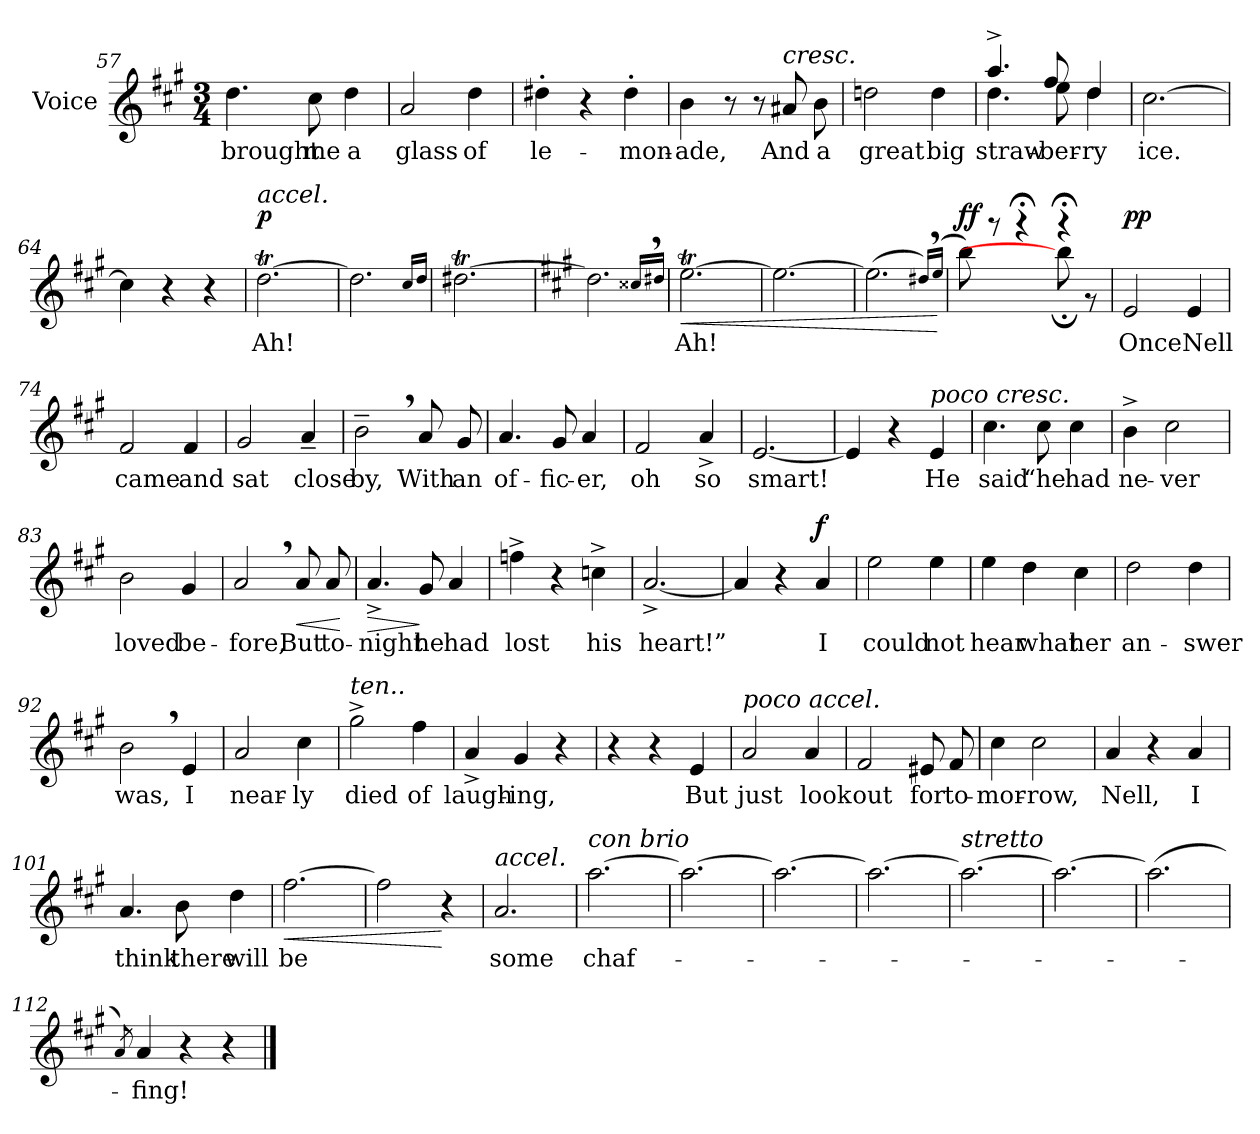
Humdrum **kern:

**kern	**text	**dynam
*part1	*part1	*part1
*staff1	*staff1	*staff1
*I"Voice	*	*
!!LO:LB:g=z
*clefG2	*	*
*k[f#c#g#]	*	*
*M3/4	*	*
=57	=57	=57
!	!LO:LY:b	!
4.dd\	brought	.
!	!LO:LY:b	!
8cc#\	me	.
!	!LO:LY:b	!
4dd\	a	.
=58	=58	=58
!	!LO:LY:b	!
2a/	glass	.
!	!LO:LY:b	!
4dd\	of	.
=59	=59	=59
!	!LO:LY:b	!
4dd#X'\	le-	.
4r	.	.
!	!LO:LY:b	!
4dd#'\	-mon-	.
=60	=60	=60
!	!LO:LY:b	!
4b\	-ade,	.
8r	.	.
8r	.	.
!LO:TX:a:i:t=cresc.	!	!
!	!LO:LY:b	!
8a#X/	And	.
!	!LO:LY:b	!
8b\	a	.
=61	=61	=61
!	!LO:LY:b	!
2ddni\	great	.
!	!LO:LY:b	!
4dd\	big	.
!!LO:PB:g=z
=62	=62	=62
!	!LO:LY:b	!
*^	*	*
4.aa^/	4.dd\	straw-	.
!	!	!LO:LY:b	!
8ff#/	8ee\	-ber-	.
!	!	!LO:LY:b	!
4dd/	4dd\	-ry	.
=63	=63	=63	=63
!	!	!LO:LY:b	!
*v	*v	*	*
[2.cc#\	ice.	.
=64	=64	=64
4cc#\]	.	.
4r	.	.
4r	.	.
=65	=65	=65
!LO:TX:a:i:t=accel.	!	!
!	!LO:LY:b	!LO:DY:a
[2.ddT\	Ah!	p
=66	=66	=66
2.ddTTT\]	.	.
16qcc#/LL	.	.
16qdd/JJ	.	.
=67	=67	=67
[2.dd#Xt\	.	.
!!LO:LB:g=z
=68	=68	=68
*k[f#c#g#]	*	*
2.dd#TTT,\]	.	.
16qcc##X/LL	.	.
16qdd#X/JJ	.	.
=69	=69	=69
!	!LO:LY:b	!LO:HP:b
[2.eeT\	Ah!	<
=70	=70	=70
2.ee\_	.	.
=71	=71	=71
(>2.eeTTT,\]	.	.
16qdd#X/LL)	.	.
(<16qee/JJ	.	.
.	.	[
=72	=72	=72
*^	*	*
!	!	!	!LO:DY:b
8bb\)	[2bb;\yy	.	ff
8r	.	.	.
4r;<	.	.	.
4r;<	8bb;\]	.	.
.	8r	.	.
!!LO:LB:g=z	!!
=73	=73	=73	=73
!LO:TX:a:B:t=Tempo 1	!	!	!
!	!	!LO:LY:b	!LO:DY:a
*v	*v	*	*
2e/	Once	pp
!	!LO:LY:b	!
4e/	Nell	.
=74	=74	=74
!	!LO:LY:b	!
2f#/	came	.
!	!LO:LY:b	!
4f#/	and	.
=75	=75	=75
!	!LO:LY:b	!
2g#/	sat	.
!	!LO:LY:b	!
4a~/	close	.
=76	=76	=76
!	!LO:LY:b	!
2b~,\	by,	.
!	!LO:LY:b	!
8a/	With	.
!	!LO:LY:b	!
8g#/	an	.
=77	=77	=77
!	!LO:LY:b	!
4.a/	of-	.
!	!LO:LY:b	!
8g#/	-fic-	.
!	!LO:LY:b	!
4a/	-er,	.
!!LO:LB:g=z
=78	=78	=78
!	!LO:LY:b	!
2f#/	oh	.
!	!LO:LY:b	!
4a^/	so	.
=79	=79	=79
!	!LO:LY:b	!
[2.e/	smart!	.
=80	=80	=80
4e/]	.	.
4r	.	.
!LO:TX:a:i:t=poco cresc.	!	!
!	!LO:LY:b	!
4e/	He	.
=81	=81	=81
!	!LO:LY:b	!
4.cc#\	said	.
!	!LO:LY:b	!
8cc#\	“he	.
!	!LO:LY:b	!
4cc#\	had	.
=82	=82	=82
!	!LO:LY:b	!
4b^\	ne-	.
!	!LO:LY:b	!
2cc#\	-ver	.
!!LO:LB:g=z
=83	=83	=83
!	!LO:LY:b	!
2b\	loved	.
!	!LO:LY:b	!
4g#/	be-	.
=84	=84	=84
!	!LO:LY:b	!
2a,/	-fore,	.
!	!LO:LY:b	!LO:HP:b
8a/	But	<
!	!LO:LY:b	!
8a/	to-	.
.	.	[
=85	=85	=85
!	!LO:LY:b	!LO:HP:b
4.a^/	-night	>
!	!LO:LY:b	!
8g#/	he	]
!	!LO:LY:b	!
4a/	had	.
=86	=86	=86
!	!LO:LY:b	!
4ffn^\	lost	.
4r	.	.
!	!LO:LY:b	!
4ccn^\	his	.
=87	=87	=87
!	!LO:LY:b	!
[2.a^/	heart!”	.
!!LO:LB:g=z
=88	=88	=88
4a/]	.	.
4r	.	.
!	!LO:LY:b	!LO:DY:a
4a/	I	f
=89	=89	=89
!	!LO:LY:b	!
2ee\	could	.
!	!LO:LY:b	!
4ee\	not	.
=90	=90	=90
!	!LO:LY:b	!
4ee\	hear	.
!	!LO:LY:b	!
4dd\	what	.
!	!LO:LY:b	!
4cc#\	her	.
=91	=91	=91
!	!LO:LY:b	!
2dd\	an-	.
!	!LO:LY:b	!
4dd\	-swer	.
=92	=92	=92
!	!LO:LY:b	!
2b,\	was,	.
!	!LO:LY:b	!
4e/	I	.
!!LO:LB:g=z
=93	=93	=93
!	!LO:LY:b	!
2a/	near-	.
!	!LO:LY:b	!
4cc#\	-ly	.
=94	=94	=94
!LO:TX:a:i:t=ten..	!	!
!	!LO:LY:b	!
2gg#^\	died	.
!	!LO:LY:b	!
4ff#\	of	.
=95	=95	=95
!	!LO:LY:b	!
4a^/	laugh-	.
!	!LO:LY:b	!
4g#/	-ing,	.
4r	.	.
=96	=96	=96
4r	.	.
4r	.	.
!	!LO:LY:b	!
4e/	But	.
=97	=97	=97
!LO:TX:a:i:t=poco accel.	!	!
!	!LO:LY:b	!
2a/	just	.
!	!LO:LY:b	!
4a/	look	.
!!LO:LB:g=z
=98	=98	=98
!	!LO:LY:b	!
2f#/	out	.
!	!LO:LY:b	!
8e#X/	for	.
!	!LO:LY:b	!
8f#/	to-	.
=99	=99	=99
!	!LO:LY:b	!
4cc#\	-mor-	.
!	!LO:LY:b	!
2cc#\	-row,	.
=100	=100	=100
!	!LO:LY:b	!
4a/	Nell,	.
4r	.	.
!	!LO:LY:b	!
4a/	I	.
=101	=101	=101
!	!LO:LY:b	!
4.a/	think	.
!	!LO:LY:b	!
8b\	there	.
!	!LO:LY:b	!
4dd\	will	.
=102	=102	=102
!	!LO:LY:b	!LO:HP:b
[2.ff#\	be	<
!!LO:LB:g=z
=103	=103	=103
2ff#\]	.	.
4r	.	[
=104	=104	=104
!LO:TX:a:i:t=accel.	!	!
!	!LO:LY:b	!
2.a/	some	.
=105	=105	=105
!LO:TX:a:i:t=con brio	!	!
!	!LO:LY:b	!
[2.aa\	chaf-	.
=106	=106	=106
2.aa\_	.	.
=107	=107	=107
2.aa\_	.	.
!!LO:LB:g=z
=108	=108	=108
2.aa\_	.	.
=109	=109	=109
!LO:TX:a:i:t=stretto	!	!
2.aa\_	.	.
=110	=110	=110
2.aa\_	.	.
=111	=111	=111
(>2.aa\]	.	.
=112	=112	=112
8qa/)	.	.
!	!LO:LY:b	!
4a/	-fing!	.
4r	.	.
4r	.	.
==	==	==
*-	*-	*-
